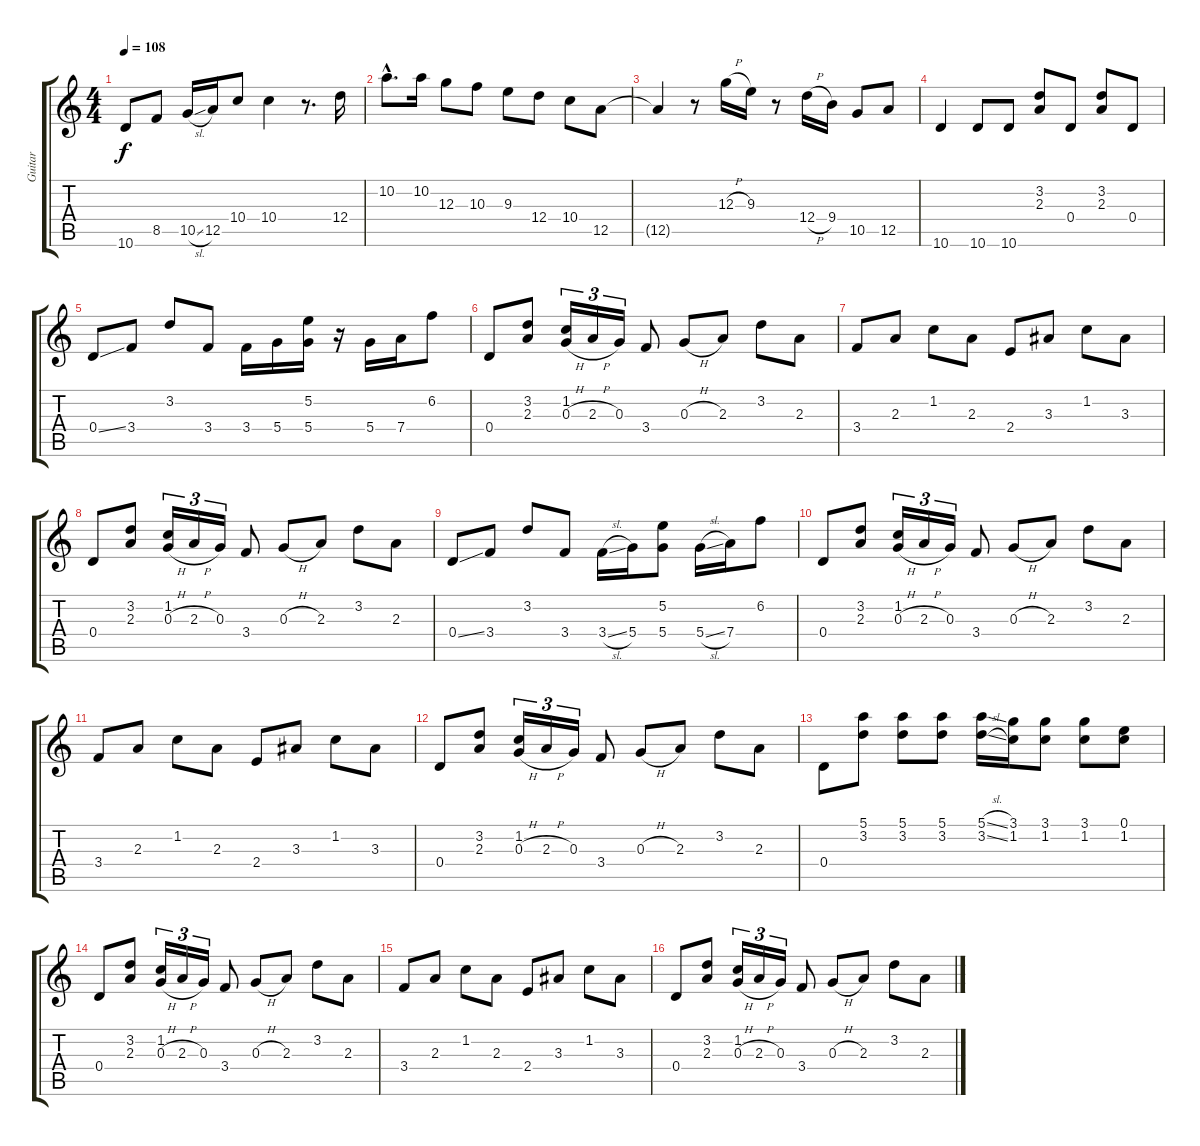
\track ("Guitar" "Guitar") {instrument overdrivenguitar}
\staff {score tabs}
\tuning (E4 B3 G3 D3 A2 E2) {hide}
\ts (4 4)
\tempo 108
\clef g2
\ks c
10.6.8{dy f} 8.5.8 10.5{sl}.16 12.5.16 10.4.8 10.4.4 r.8{d} 12.4.16 |
10.2{hac}.8{d} 10.2.16 12.3.8 10.3.8 9.3.8 12.4.8 10.4.8 12.5.8 |
12.5{t}.4 r.8 12.3{h}.16 9.3.16 r.8 12.4{h}.16 9.4.16 10.5.8 12.5.8 |
10.6.4 10.6.8 10.6.8 (3.2 2.3).8 0.4.8 (3.2 2.3).8 0.4.8 |
0.4{ss}.8 3.4.8 3.2.8 3.4.8 3.4.16 5.4.16 (5.2 5.4).16 r.16 5.4.16 7.4.16 6.2.8 |
0.4.8 (3.2 2.3).8 (1.2 0.3{h}).16{tu (3 2)} 2.3{h}.16{tu (3 2)} 0.3.16{tu (3 2)} 3.4.8 0.3{h}.8 2.3.8 3.2.8 2.3.8 |
3.4.8 2.3.8 1.2.8 2.3.8 2.4.8 3.3.8 1.2.8 3.3.8 |
0.4.8 (3.2 2.3).8 (1.2 0.3{h}).16{tu (3 2)} 2.3{h}.16{tu (3 2)} 0.3.16{tu (3 2)} 3.4.8 0.3{h}.8 2.3.8 3.2.8 2.3.8 |
0.4{ss}.8 3.4.8 3.2.8 3.4.8 3.4{sl}.16 5.4.16 (5.2 5.4).8 5.4{sl}.16 7.4.16 6.2.8 |
0.4.8 (3.2 2.3).8 (1.2 0.3{h}).16{tu (3 2)} 2.3{h}.16{tu (3 2)} 0.3.16{tu (3 2)} 3.4.8 0.3{h}.8 2.3.8 3.2.8 2.3.8 |
3.4.8 2.3.8 1.2.8 2.3.8 2.4.8 3.3.8 1.2.8 3.3.8 |
0.4.8 (3.2 2.3).8 (1.2 0.3{h}).16{tu (3 2)} 2.3{h}.16{tu (3 2)} 0.3.16{tu (3 2)} 3.4.8 0.3{h}.8 2.3.8 3.2.8 2.3.8 |
0.4.8 (5.1 3.2).8 (5.1 3.2).8 (5.1 3.2).8 (5.1{sl} 3.2{sl}).16 (3.1 1.2).16 (3.1 1.2).8 (3.1 1.2).8 (0.1 1.2).8 |
0.4.8 (3.2 2.3).8 (1.2 0.3{h}).16{tu (3 2)} 2.3{h}.16{tu (3 2)} 0.3.16{tu (3 2)} 3.4.8 0.3{h}.8 2.3.8 3.2.8 2.3.8 |
3.4.8 2.3.8 1.2.8 2.3.8 2.4.8 3.3.8 1.2.8 3.3.8 |
0.4.8 (3.2 2.3).8 (1.2 0.3{h}).16{tu (3 2)} 2.3{h}.16{tu (3 2)} 0.3.16{tu (3 2)} 3.4.8 0.3{h}.8 2.3.8 3.2.8 2.3.8
